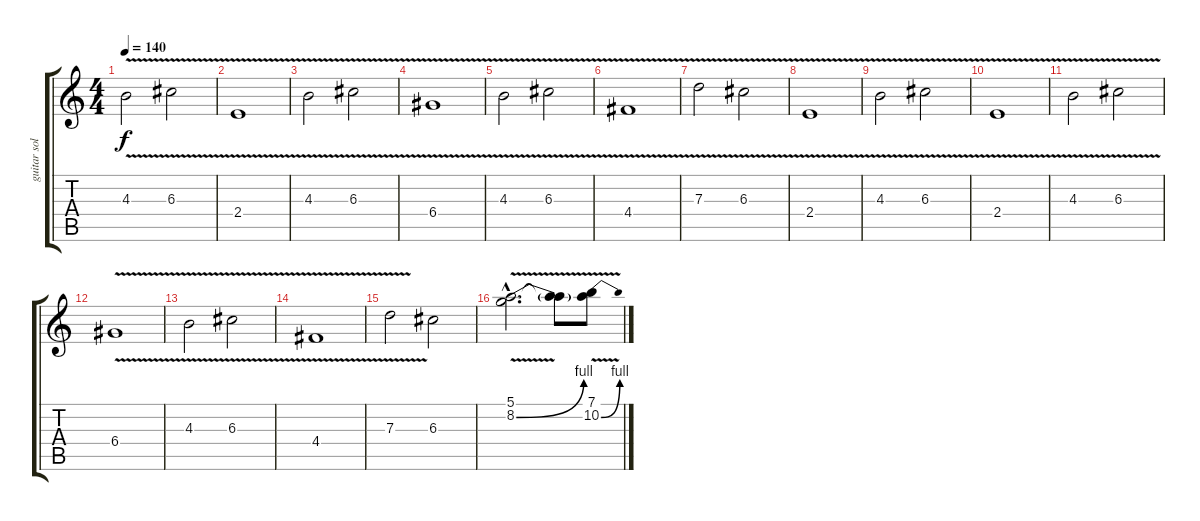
\track ("guitar solo" "guitar sol") {instrument overdrivenguitar}
\staff {score tabs}
\tuning (E4 B3 G3 D3 A2 E2) {hide}
\ts (4 4)
\tempo 140
\clef g2
\ks c
4.3{v}.2{dy f} 6.3{v}.2 |
2.4{v}.1 |
4.3{v}.2 6.3{v}.2 |
6.4{v}.1 |
4.3{v}.2 6.3{v}.2 |
4.4{v}.1 |
7.3{v}.2 6.3{v}.2 |
2.4{v}.1 |
4.3{v}.2 6.3{v}.2 |
2.4{v}.1 |
4.3{v}.2 6.3{v}.2 |
6.4{v}.1 |
4.3{v}.2 6.3{v}.2 |
4.4{v}.1 |
7.3{v}.2 6.3.2 |
(5.1{hac} 8.2{be (bend 0 0 60 4) v hac}).2{d} (5.1{t} 8.2{t}).8 (7.1 10.2{be (bend 0 0 60 4) v}).8
